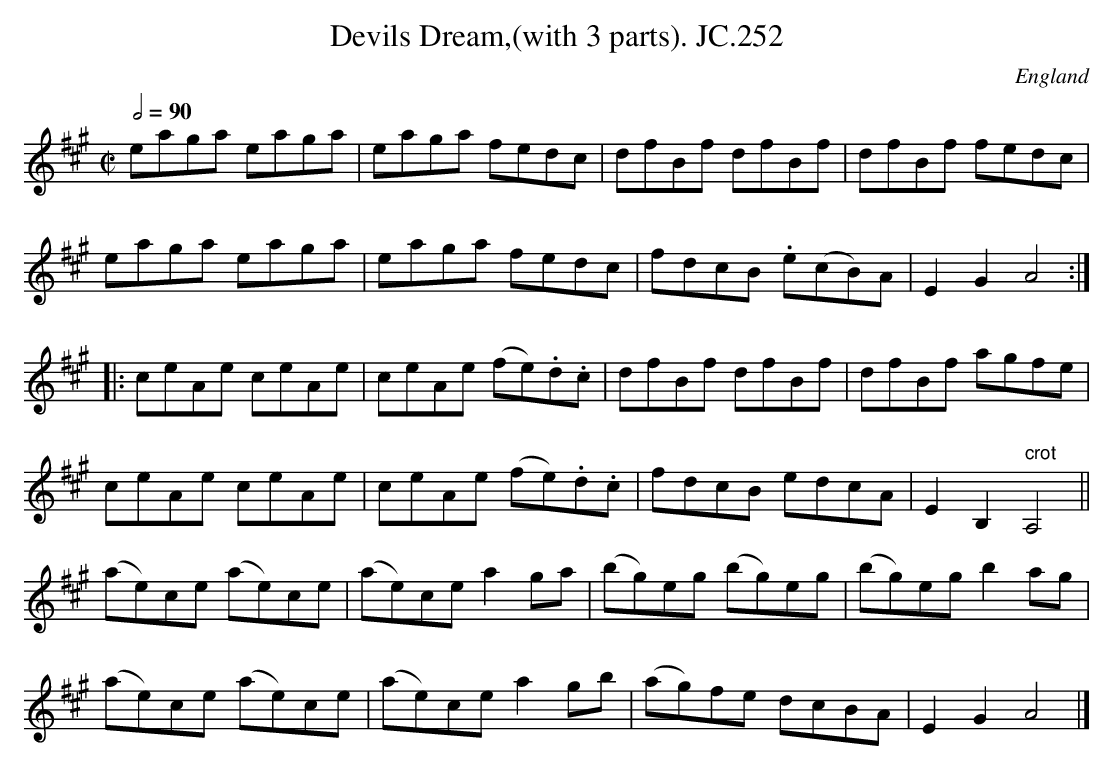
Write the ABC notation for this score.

X:1
T:Devils Dream,(with 3 parts). JC.252
O:England
M:C|
L:1/8
Q:2/4=90
K:A major
eaga eaga|\
eaga fedc|dfBf dfBf|dfBf fedc|!
eaga eaga|eaga fedc|fdcB .e(cB)A|E2G2A4:||:!
ceAe ceAe|ceAe (fe).d.c|dfBf dfBf|dfBf agfe|!
ceAe ceAe|ceAe (fe).d.c|fdcB edcA|E2B,2" crot"A,4||!
(ae)ce (ae)ce|(ae)ce a2ga|(bg)eg (bg)eg|(bg)eg b2ag|!
(ae)ce (ae)ce|(ae)ce a2gb|(ag)fe dcBA|E2G2A4|]
